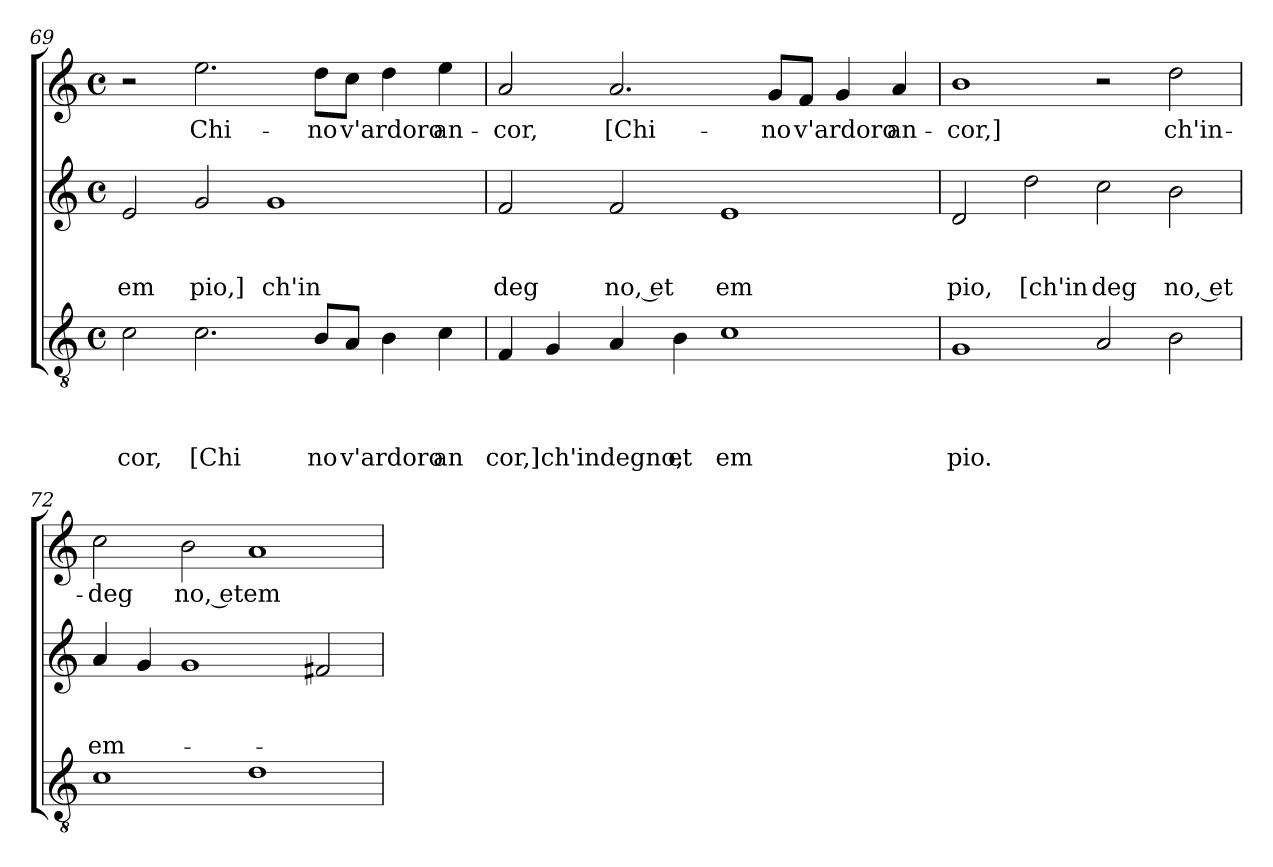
**kern	**text	**text	**text	**text	**kern	**text	**text	**text	**kern	**text
*part3	*part3	*part3	*part3	*part3	*part2	*part2	*part2	*part2	*part1	*part1
*staff3	*staff3	*staff3	*staff3	*staff3	*staff2	*staff2	*staff2	*staff2	*staff1	*staff1
!!LO:LB:g=z
*clefGv2	*	*	*	*	*clefG2	*	*	*	*clefG2	*
*k[]	*	*	*	*	*k[]	*	*	*	*k[]	*
*C:	*	*	*	*	*C:	*	*	*	*C:	*
*M4/4	*	*	*	*	*M4/4	*	*	*	*M4/4	*
*met(c)	*	*	*	*	*met(c)	*	*	*	*met(c)	*
=69	=69	=69	=69	=69	=69	=69	=69	=69	=69	=69
!	!	!	!	!LO:LY:b	!	!	!	!LO:LY:b	!	!
2c\	.	.	.	cor,	2e/	.	.	em	2r	.
!	!	!	!	!LO:LY:b	!	!	!	!LO:LY:b	!	!LO:LY:b
2.c\	.	.	.	[Chi	2g/	.	.	pio,]	2.ee\	Chi-
!	!	!	!	!	!	!	!	!LO:LY:b	!	!
.	.	.	.	.	1g	.	.	ch'in	.	.
!	!	!	!	!LO:LY:b	!	!	!	!	!	!LO:LY:b
8B/L	.	.	.	no	.	.	.	.	8dd\L	-no
!	!	!	!	!LO:LY:b	!	!	!	!	!	!LO:LY:b
8A/J	.	.	.	v'ardoro	.	.	.	.	8cc\J	v'ardoro
4B\	.	.	.	.	.	.	.	.	4dd\	.
!	!	!	!	!LO:LY:b	!	!	!	!	!	!LO:LY:b
4c\	.	.	.	an	.	.	.	.	4ee\	an-
=70	=70	=70	=70	=70	=70	=70	=70	=70	=70	=70
!	!	!	!	!LO:LY:b	!	!	!	!LO:LY:b	!	!LO:LY:b
4F/	.	.	.	cor,]	2f/	.	.	deg	2a/	-cor,
!	!	!	!	!LO:LY:b	!	!	!	!	!	!
4G/	.	.	.	ch'indegno,	.	.	.	.	.	.
!	!	!	!	!	!	!	!	!LO:LY:b:rj	!	!LO:LY:b
4A/	.	.	.	.	2f/	.	.	no, et	2.a/	[Chi-
!	!	!	!	!LO:LY:b	!	!	!	!	!	!
4B\	.	.	.	et	.	.	.	.	.	.
!	!	!	!	!LO:LY:b	!	!	!	!LO:LY:b	!	!
1c	.	.	.	em	1e	.	.	em	.	.
!	!	!	!	!	!	!	!	!	!	!LO:LY:b
.	.	.	.	.	.	.	.	.	8g/L	-no
!	!	!	!	!	!	!	!	!	!	!LO:LY:b
.	.	.	.	.	.	.	.	.	8f/J	v'ardoro
.	.	.	.	.	.	.	.	.	4g/	.
!	!	!	!	!	!	!	!	!	!	!LO:LY:b
.	.	.	.	.	.	.	.	.	4a/	an-
=71	=71	=71	=71	=71	=71	=71	=71	=71	=71	=71
!	!	!	!	!LO:LY:b	!	!	!	!LO:LY:b	!	!LO:LY:b
1G	.	.	.	pio.	2d/	.	.	pio,	1b	-cor,]
!	!	!	!	!	!	!	!	!LO:LY:b	!	!
.	.	.	.	.	2dd\	.	.	[ch'in	.	.
!	!	!	!	!	!	!	!	!LO:LY:b	!	!
2A/	.	.	.	.	2cc\	.	.	deg	2r	.
!	!	!	!	!	!	!	!	!LO:LY:b:rj	!	!LO:LY:b
2B\	.	.	.	.	2b\	.	.	no, et	2dd\	ch'in-
!!LO:LB:g=z
=72	=72	=72	=72	=72	=72	=72	=72	=72	=72	=72
!	!	!	!	!	!	!	!	!LO:LY:b	!	!LO:LY:b
1c	.	.	.	.	4a/	.	.	em-	2cc\	-deg
.	.	.	.	.	4g/	.	.	.	.	.
!	!	!	!	!	!	!	!	!	!	!LO:LY:b:rj
.	.	.	.	.	1g	.	.	.	2b\	no, et
!	!	!	!	!	!	!	!	!	!	!LO:LY:b
1d	.	.	.	.	.	.	.	.	1a	em
.	.	.	.	.	2f#X/	.	.	.	.	.
=	=	=	=	=	=	=	=	=	=	=
*-	*-	*-	*-	*-	*-	*-	*-	*-	*-	*-
